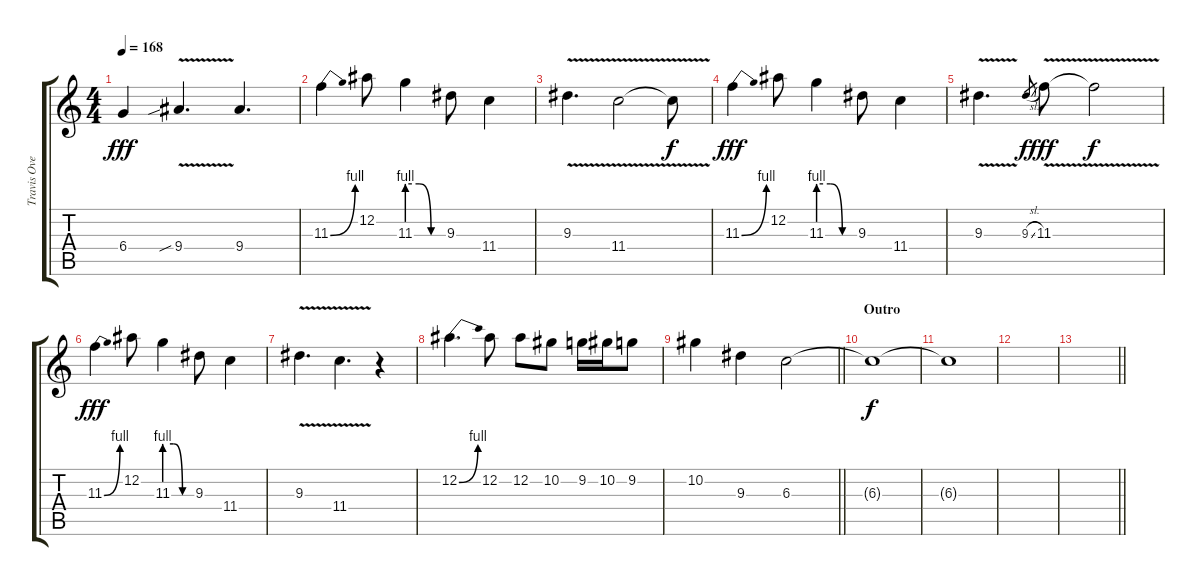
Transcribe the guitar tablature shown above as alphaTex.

\track ("Travis Overdub" "Travis Ove") {instrument overdrivenguitar}
\staff {score tabs}
\tuning (Eb4 Bb3 Gb3 Db3 Ab2 Eb2) {hide}
\ts (4 4)
\tempo 168
\clef g2
\ks c
6.4.4{dy fff} 9.4{v sib}.4{d} 9.4.4{d} |
11.3{be (bend 0 0 60 4)}.4 12.2.8 11.3{be (custom 0 4 20 4 40 0 60 0)}.4 9.3.8 11.4.4 |
9.3{v}.4{d} 11.4{v}.2 11.4{t}.8{dy f} |
11.3{be (bend 0 0 60 4)}.4{dy fff} 12.2.8 11.3{be (custom 0 4 20 4 40 0 60 0)}.4 9.3.8 11.4.4 |
9.3{v}.4{d} 9.3{sl}.8{gr dy f} 11.3{v}.8{dy fff} 11.3{t}.2{dy f} |
11.3{be (bend 0 0 60 4)}.4{dy fff} 12.2.8 11.3{be (custom 0 4 20 4 40 0 60 0)}.4 9.3.8 11.4.4 |
9.3{v}.4{d} 11.4{v}.4{d} r.4 |
12.2{be (bend 0 0 60 4)}.4{d} 12.2.8 12.2.8 10.2.8 9.2.16 10.2.16 9.2.8 |
\barLineRight lightlight
10.2.4 9.3.4 6.3.2 |
\section ("" "Outro")
6.3{t}.1{dy f volume 8} |
6.3{t}.1 |
|
\barLineRight lightlight
